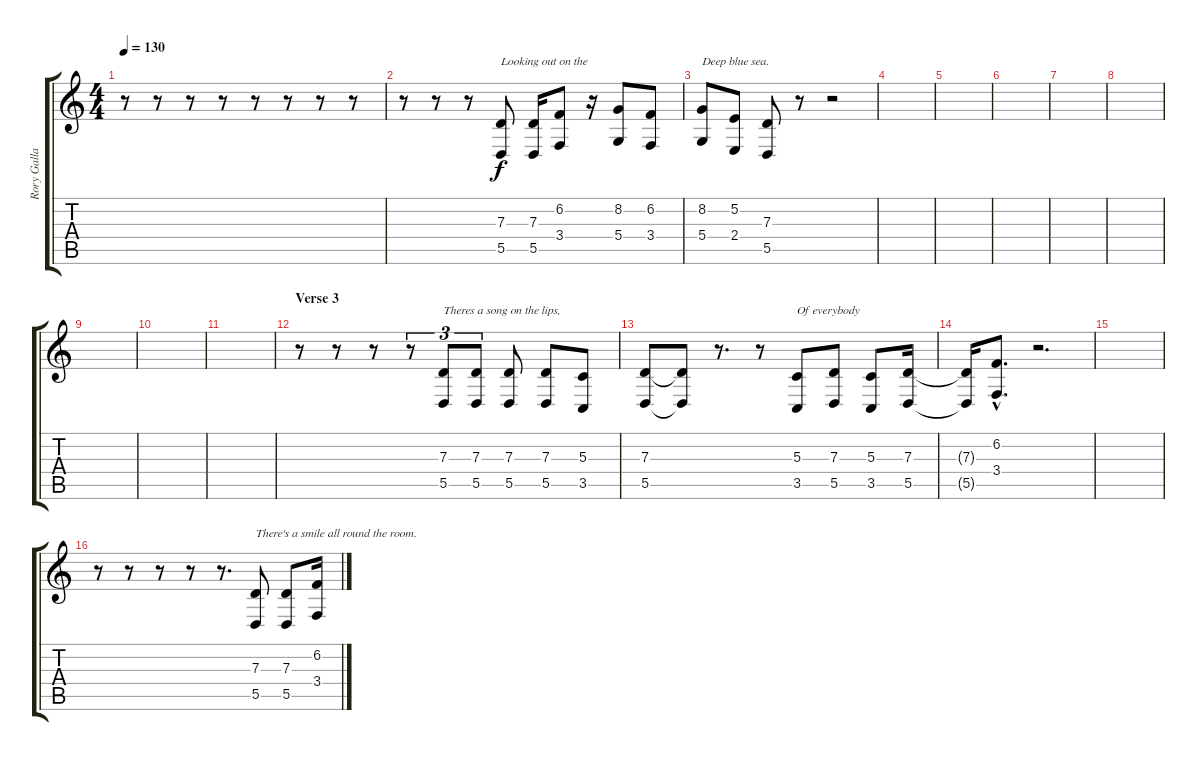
\track ("Rory Gallagher Vocals" "Rory Galla") {instrument sopranosax}
\staff {score tabs}
\tuning (E4 B3 G3 D3 A2 E2) {hide}
\ts (4 4)
\tempo 130
\clef g2
\ks c
r.8{dy f} r.8 r.8 r.8 r.8 r.8 r.8 r.8 |
r.8 r.8 r.8 (7.3 5.5).8{txt "Looking out on the"} (7.3 5.5).16 (6.2 3.4).8 r.16 (8.2 5.4).8 (6.2 3.4).8 |
(8.2 5.4).8{txt "Deep blue sea."} (5.2 2.4).8 (7.3 5.5).8 r.8 r.2 |
|
|
|
|
|
|
|
|
\section ("" "Verse 3")
r.8 r.8 r.8 r.8{tu (3 2)} (7.3 5.5).8{tu (3 2) txt "Theres a song on the lips,"} (7.3 5.5).8{tu (3 2)} (7.3 5.5).8 (7.3 5.5).8 (5.3 3.5).8 |
(7.3 5.5).8 (7.3{t} 5.5{t}).8 r.8{d} r.8 (5.3 3.5).8{txt "Of everybody"} (7.3 5.5).8 (5.3 3.5).8 (7.3 5.5).16 |
(7.3{t} 5.5{t}).16 (6.2{hac} 3.4{hac}).8{d} r.2{d} |
|
r.8 r.8 r.8 r.8 r.8{d} (7.3 5.5).8{txt "There's a smile all round the room."} (7.3 5.5).8 (6.2 3.4).16
